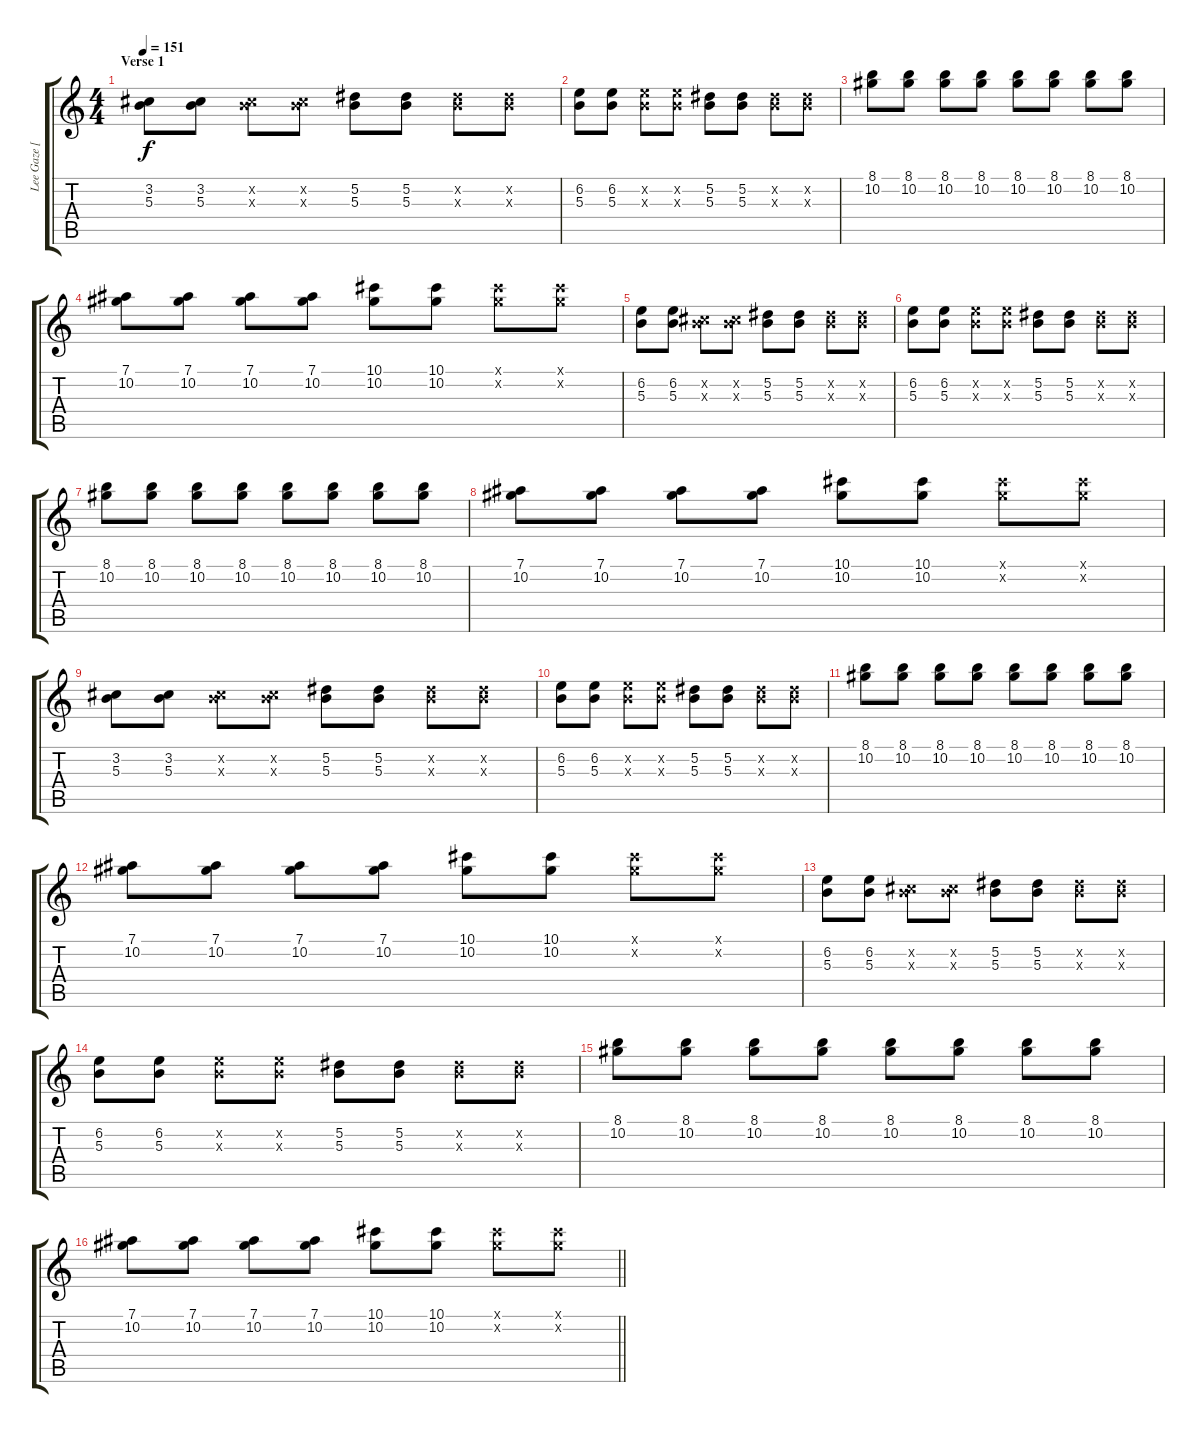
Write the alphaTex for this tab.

\track ("Lee Gaze [Lead Guitar]" "Lee Gaze [") {instrument overdrivenguitar}
\staff {score tabs}
\tuning (Eb4 Bb3 Gb3 Db3 Ab2 Db2) {hide}
\ts (4 4)
\section ("" "Verse 1")
\tempo 151
\clef g2
\ks c
(3.2 5.3).8{dy f} (3.2 5.3).8 (3.2{x} 5.3{x}).8 (3.2{x} 5.3{x}).8 (5.2 5.3).8 (5.2 5.3).8 (5.2{x} 5.3{x}).8 (5.2{x} 5.3{x}).8 |
(6.2 5.3).8 (6.2 5.3).8 (6.2{x} 5.3{x}).8 (6.2{x} 5.3{x}).8 (5.2 5.3).8 (5.2 5.3).8 (5.2{x} 5.3{x}).8 (5.2{x} 5.3{x}).8 |
(8.1 10.2).8 (8.1 10.2).8 (8.1 10.2).8 (8.1 10.2).8 (8.1 10.2).8 (8.1 10.2).8 (8.1 10.2).8 (8.1 10.2).8 |
(7.1 10.2).8 (7.1 10.2).8 (7.1 10.2).8 (7.1 10.2).8 (10.1 10.2).8 (10.1 10.2).8 (10.1{x} 10.2{x}).8 (10.1{x} 10.2{x}).8 |
(6.2 5.3).8 (6.2 5.3).8 (3.2{x} 5.3{x}).8 (3.2{x} 5.3{x}).8 (5.2 5.3).8 (5.2 5.3).8 (5.2{x} 5.3{x}).8 (5.2{x} 5.3{x}).8 |
(6.2 5.3).8 (6.2 5.3).8 (6.2{x} 5.3{x}).8 (6.2{x} 5.3{x}).8 (5.2 5.3).8 (5.2 5.3).8 (5.2{x} 5.3{x}).8 (5.2{x} 5.3{x}).8 |
(8.1 10.2).8 (8.1 10.2).8 (8.1 10.2).8 (8.1 10.2).8 (8.1 10.2).8 (8.1 10.2).8 (8.1 10.2).8 (8.1 10.2).8 |
(7.1 10.2).8 (7.1 10.2).8 (7.1 10.2).8 (7.1 10.2).8 (10.1 10.2).8 (10.1 10.2).8 (10.1{x} 10.2{x}).8 (10.1{x} 10.2{x}).8 |
(3.2 5.3).8 (3.2 5.3).8 (3.2{x} 5.3{x}).8 (3.2{x} 5.3{x}).8 (5.2 5.3).8 (5.2 5.3).8 (5.2{x} 5.3{x}).8 (5.2{x} 5.3{x}).8 |
(6.2 5.3).8 (6.2 5.3).8 (6.2{x} 5.3{x}).8 (6.2{x} 5.3{x}).8 (5.2 5.3).8 (5.2 5.3).8 (5.2{x} 5.3{x}).8 (5.2{x} 5.3{x}).8 |
(8.1 10.2).8 (8.1 10.2).8 (8.1 10.2).8 (8.1 10.2).8 (8.1 10.2).8 (8.1 10.2).8 (8.1 10.2).8 (8.1 10.2).8 |
(7.1 10.2).8 (7.1 10.2).8 (7.1 10.2).8 (7.1 10.2).8 (10.1 10.2).8 (10.1 10.2).8 (10.1{x} 10.2{x}).8 (10.1{x} 10.2{x}).8 |
(6.2 5.3).8 (6.2 5.3).8 (3.2{x} 5.3{x}).8 (3.2{x} 5.3{x}).8 (5.2 5.3).8 (5.2 5.3).8 (5.2{x} 5.3{x}).8 (5.2{x} 5.3{x}).8 |
(6.2 5.3).8 (6.2 5.3).8 (6.2{x} 5.3{x}).8 (6.2{x} 5.3{x}).8 (5.2 5.3).8 (5.2 5.3).8 (5.2{x} 5.3{x}).8 (5.2{x} 5.3{x}).8 |
(8.1 10.2).8 (8.1 10.2).8 (8.1 10.2).8 (8.1 10.2).8 (8.1 10.2).8 (8.1 10.2).8 (8.1 10.2).8 (8.1 10.2).8 |
\barLineRight lightlight
(7.1 10.2).8 (7.1 10.2).8 (7.1 10.2).8 (7.1 10.2).8 (10.1 10.2).8 (10.1 10.2).8 (10.1{x} 10.2{x}).8 (10.1{x} 10.2{x}).8
